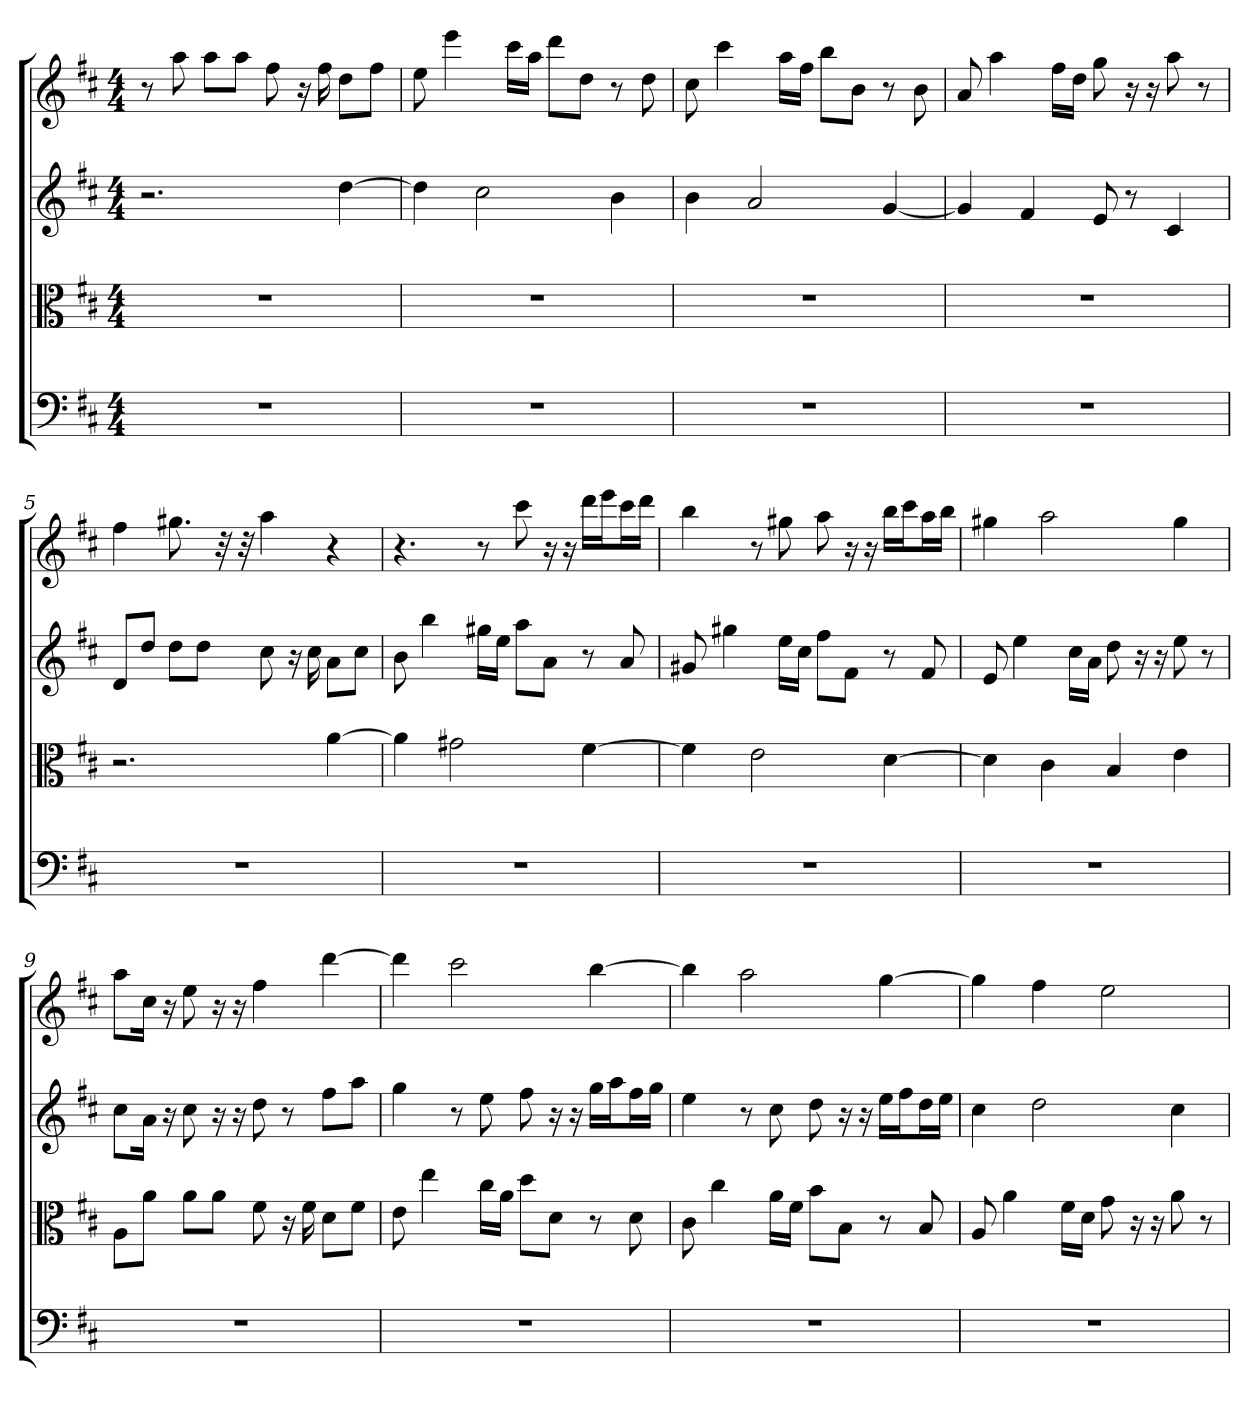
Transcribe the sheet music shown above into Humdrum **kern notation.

**kern	**kern	**kern	**kern
*part4	*part3	*part2	*part1
*staff4	*staff3	*staff2	*staff1
*clefF4	*clefC3	*clefG2	*clefG2
*k[f#c#]	*k[f#c#]	*k[f#c#]	*k[f#c#]
*D:	*D:	*D:	*D:
*M4/4	*M4/4	*M4/4	*M4/4
=	=	=	=
1r	1r	2.r	8r
.	.	.	8aa
.	.	.	8aa\L
.	.	.	8aa\J
.	.	.	8ff#
.	.	.	16r
.	.	.	16ff#
.	.	[4dd	8dd\L
.	.	.	8ff#\J
=2	=2	=2	=2
1r	1r	4dd]	8ee
.	.	.	4eee
.	.	2cc#	.
.	.	.	16ccc#\LL
.	.	.	16aa\JJ
.	.	.	8ddd\L
.	.	.	8dd\J
.	.	4b	8r
.	.	.	8dd
=3	=3	=3	=3
1r	1r	4b	8cc#
.	.	.	4ccc#
.	.	2a	.
.	.	.	16aa\LL
.	.	.	16ff#\JJ
.	.	.	8bb\L
.	.	.	8b\J
.	.	[4g	8r
.	.	.	8b
=4	=4	=4	=4
1r	1r	4g]	8a
.	.	.	4aa
.	.	4f#	.
.	.	.	16ff#\LL
.	.	.	16dd\JJ
.	.	8e	8gg
.	.	8r	16r
.	.	.	16r
.	.	4c#	8aa
.	.	.	8r
=5	=5	=5	=5
1r	2.r	8d/L	4ff#
.	.	8dd/J	.
.	.	8dd\L	8.gg#X
.	.	8dd\J	.
.	.	.	32r
.	.	.	32r
.	.	8cc#	4aa
.	.	16r	.
.	.	16cc#	.
.	[4a	8a\L	4r
.	.	8cc#\J	.
=6	=6	=6	=6
1r	4a]	8b	4.r
.	.	4bb	.
.	2g#X	.	.
.	.	16gg#X\LL	8r
.	.	16ee\JJ	.
.	.	8aa\L	8ccc#
.	.	8a\J	16r
.	.	.	16r
.	[4f#	8r	16ddd\LL
.	.	.	16eee\J
.	.	8a	16ccc#\L
.	.	.	16ddd\JJ
=7	=7	=7	=7
1r	4f#]	8g#X	4bb
.	.	4gg#X	.
.	2e	.	8r
.	.	16ee\LL	8gg#X
.	.	16cc#\JJ	.
.	.	8ff#\L	8aa
.	.	8f#\J	16r
.	.	.	16r
.	[4d	8r	16bb\LL
.	.	.	16ccc#\J
.	.	8f#	16aa\L
.	.	.	16bb\JJ
=8	=8	=8	=8
1r	4d]	8e	4gg#X
.	.	4ee	.
.	4c#	.	2aa
.	.	16cc#\LL	.
.	.	16a\JJ	.
.	4B	8dd	.
.	.	16r	.
.	.	16r	.
.	4e	8ee	4gg#
.	.	8r	.
=9	=9	=9	=9
1r	8A\L	8cc#\L	8aa\L
.	8a\J	16a\Jk	16cc#\Jk
.	.	16r	16r
.	8a\L	8cc#	8ee
.	8a\J	16r	16r
.	.	16r	16r
.	8f#	8dd	4ff#
.	16r	8r	.
.	16f#	.	.
.	8d\L	8ff#\L	[4ddd
.	8f#\J	8aa\J	.
=10	=10	=10	=10
1r	8e	4gg	4ddd]
.	4ee	.	.
.	.	8r	2ccc#
.	16cc#\LL	8ee	.
.	16a\JJ	.	.
.	8dd\L	8ff#	.
.	8d\J	16r	.
.	.	16r	.
.	8r	16gg\LL	[4bb
.	.	16aa\J	.
.	8d	16ff#\L	.
.	.	16gg\JJ	.
=11	=11	=11	=11
1r	8c#	4ee	4bb]
.	4cc#	.	.
.	.	8r	2aa
.	16a\LL	8cc#	.
.	16f#\JJ	.	.
.	8b\L	8dd	.
.	8B\J	16r	.
.	.	16r	.
.	8r	16ee\LL	[4gg
.	.	16ff#\J	.
.	8B	16dd\L	.
.	.	16ee\JJ	.
=12	=12	=12	=12
1r	8A	4cc#	4gg]
.	4a	.	.
.	.	2dd	4ff#
.	16f#\LL	.	.
.	16d\JJ	.	.
.	8g	.	2ee
.	16r	.	.
.	16r	.	.
.	8a	4cc#	.
.	8r	.	.
=	=	=	=
*-	*-	*-	*-
